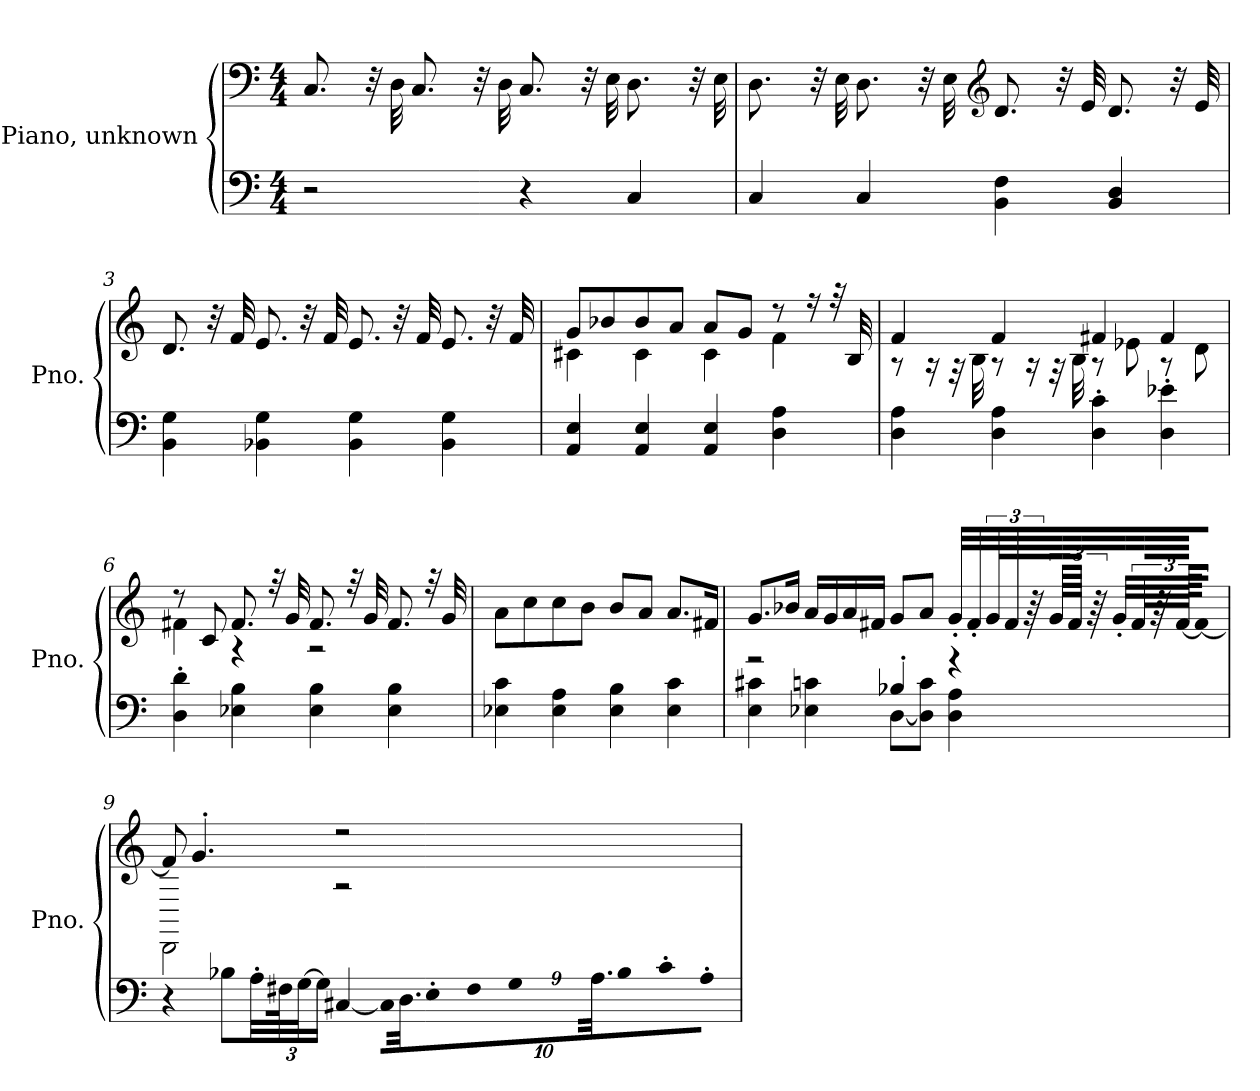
**kern	**kern
*part1	*part1
*staff2	*staff1
*I"Piano, unknown	*
*I'Pno.	*
*clefF4	*clefF4
*k[]	*k[]
*M4/4	*M4/4
*MM120	*MM120
=1	=1
2r	8.C/
.	32r
.	32D\
.	8.C/
.	32r
.	32D\
4r	8.C/
.	32r
.	32E\
4C/	8.D\
.	32r
.	32E\
=2	=2
4C/	8.D\
.	32r
.	32E\
4C/	8.D\
.	32r
.	32E\
*	*clefG2
4BB\ 4F\	8.d/
.	32r
.	32e/
4BB/ 4D/	8.d/
.	32r
.	32e/
!!LO:LB:g=z
=3	=3
4BB\ 4G\	8.d/
.	32r
.	32f/
4BB-X\ 4G\	8.e/
.	32r
.	32f/
4BB-\ 4G\	8.e/
.	32r
.	32f/
4BB-\ 4G\	8.e/
.	32r
.	32f/
=4	=4
*	*^
4AA/ 4E/	8g/L	4c#X\
.	8b-X/	.
4AA/ 4E/	8b-/	4c#\
.	8a/J	.
4AA/ 4E/	8a/L	4c#\
.	8g/J	.
4D\ 4A\	8r	4f\
.	16r	.
.	32r	.
.	32B/	.
=5	=5	=5
4D\ 4A\	4f/	8r
.	.	16r
.	.	32r
.	.	32B\
4D\ 4A\	4f/	8r
.	.	16r
.	.	32r
.	.	32B\
4D\' 4c\'	4f#X/	8r
.	.	8e-X\
4D\' 4e-X\'	4f#/	8r
.	.	8d\
!!LO:LB:g=z	!!
=6	=6	=6
4D\' 4d\'	8r	4f#X\
.	8c/	.
4E-X\ 4B\	8.f#/	4r
.	32r	.
.	32g/	.
4E-\ 4B\	8.f#/	2r
.	32r	.
.	32g/	.
4E-\ 4B\	8.f#/	.
.	32r	.
.	32g/	.
*	*v	*v
=7	=7
4E-X\ 4c\	8a\L
.	8cc\
4E-\ 4A\	8cc\
.	8b\J
4E-\ 4B\	8b/L
.	8a/J
4E-\ 4c\	8.a/L
.	16f#X/Jk
!!LO:LB:g=z
=8	=8
*^	*
2r	4E\ 4c#X\	8.g/L
.	.	16b-X/Jk
.	4E-X\ 4cn\	16a/LL
.	.	16g/
.	.	16a/
.	.	16f#X/JJ
4B-X'/	[8D\L	8g/L
.	8D\] 8c\J	8a/J
4r	4D\ 4A\	32g'/LLL
.	.	32f#'/
.	.	96g/L
.	.	96f#/JJJJ
.	.	96r
.	.	96g/LLLL
.	.	96f#/JJJJ
.	.	96r
.	.	32g'/LLL
.	.	96f#/JJJk
.	.	96r
.	.	[96f#/KKLL
.	.	16f#/JJ_
*v	*v	*
=9	=9
*	*^
4r	8f#/]	2DD\
.	4.g'/	.
8B-X\L	.	.
32A'\LL	.	.
*Xbrackettup	*	*
96F#X\K	.	.
[48G\J	.	.
16G\JJ]	.	.
[4C#X/	2r	2r
!LO:N:vis=64	!	!
640%9C#\KLLL]	.	.
36.D\	.	.
!LO:N:vis=32	!	!
1920%53E'\	.	.
!LO:N:vis=32	!	!
1920%53F#\	.	.
!LO:N:vis=32	!	!
1920%53G\	.	.
1920ryy	.	.
36.A\	.	.
!LO:N:vis=64	!	!
640%9B-\K	.	.
!LO:N:vis=32	!	!
1920%53c'\	.	.
!LO:N:vis=32	!	!
1920%53A'\JJJ	.	.
*	*v	*v
=	=
*-	*-
